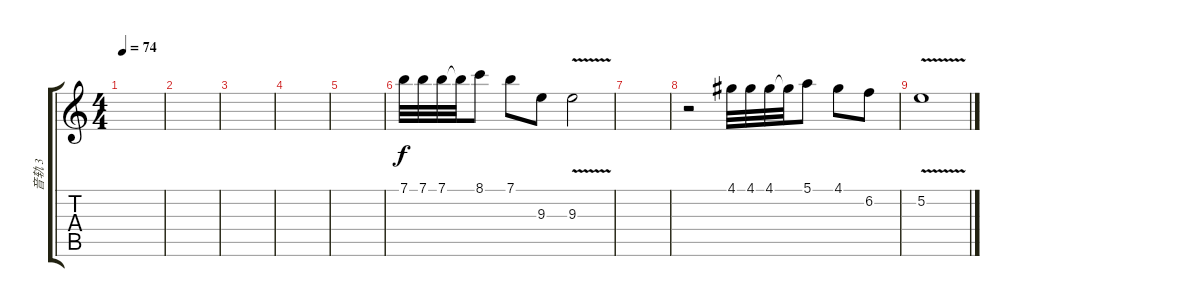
\track ("音轨 3" "音轨 3") {instrument acousticguitarnylon}
\staff {score tabs}
\tuning (E4 B3 G3 D3 A2 E2) {hide}
\ts (4 4)
\tempo 74
\clef g2
\ks c
|
|
|
|
|
7.1.32{volume 12} 7.1.32 7.1.32 7.1{t}.32 8.1.8 7.1.8 9.3.8 9.3{v}.2 |
|
r.2 4.1.32 4.1.32 4.1.32 4.1{t}.32 5.1.8 4.1.8 6.2.8 |
5.2{v}.1
